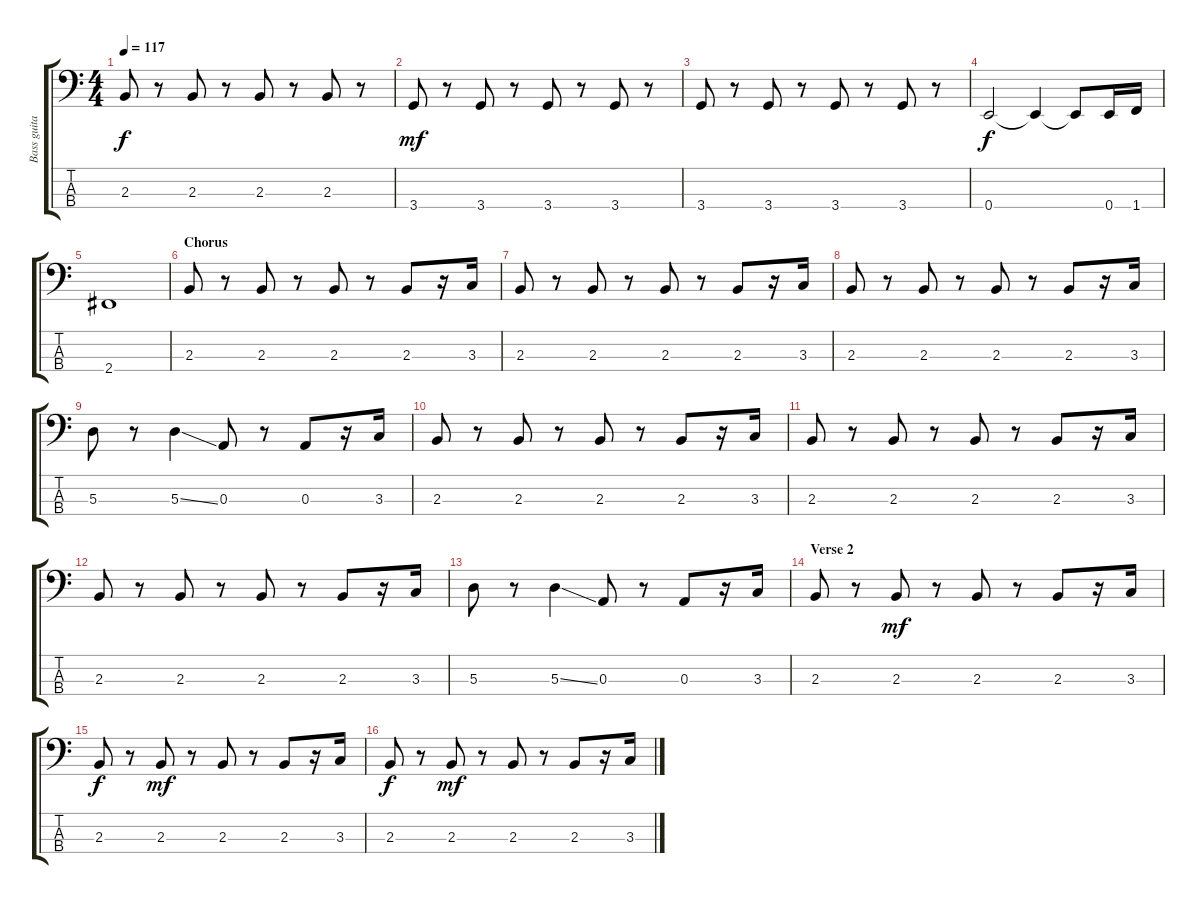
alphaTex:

\track ("Bass guitar" "Bass guita") {instrument electricbassfinger}
\staff {score tabs}
\tuning (G2 D2 A1 E1) {hide}
\ts (4 4)
\tempo 117
\clef f4
\ks c
2.3.8{dy f} r.8 2.3.8 r.8 2.3.8 r.8 2.3.8 r.8 |
3.4.8{dy mf} r.8 3.4.8 r.8 3.4.8 r.8 3.4.8 r.8 |
3.4.8 r.8 3.4.8 r.8 3.4.8 r.8 3.4.8 r.8 |
0.4.2{dy f} 0.4{t}.4 0.4{t}.8 0.4.16 1.4.16 |
2.4.1 |
\section ("" "Chorus")
2.3.8 r.8 2.3.8 r.8 2.3.8 r.8 2.3.8 r.16 3.3.16 |
2.3.8 r.8 2.3.8 r.8 2.3.8 r.8 2.3.8 r.16 3.3.16 |
2.3.8 r.8 2.3.8 r.8 2.3.8 r.8 2.3.8 r.16 3.3.16 |
5.3.8 r.8 5.3{ss}.4 0.3.8 r.8 0.3.8 r.16 3.3.16 |
2.3.8 r.8 2.3.8 r.8 2.3.8 r.8 2.3.8 r.16 3.3.16 |
2.3.8 r.8 2.3.8 r.8 2.3.8 r.8 2.3.8 r.16 3.3.16 |
2.3.8 r.8 2.3.8 r.8 2.3.8 r.8 2.3.8 r.16 3.3.16 |
5.3.8 r.8 5.3{ss}.4 0.3.8 r.8 0.3.8 r.16 3.3.16 |
\section ("" "Verse 2")
2.3.8 r.8 2.3.8{dy mf} r.8 2.3.8 r.8 2.3.8 r.16 3.3.16 |
2.3.8{dy f} r.8 2.3.8{dy mf} r.8 2.3.8 r.8 2.3.8 r.16 3.3.16 |
2.3.8{dy f} r.8 2.3.8{dy mf} r.8 2.3.8 r.8 2.3.8 r.16 3.3.16
